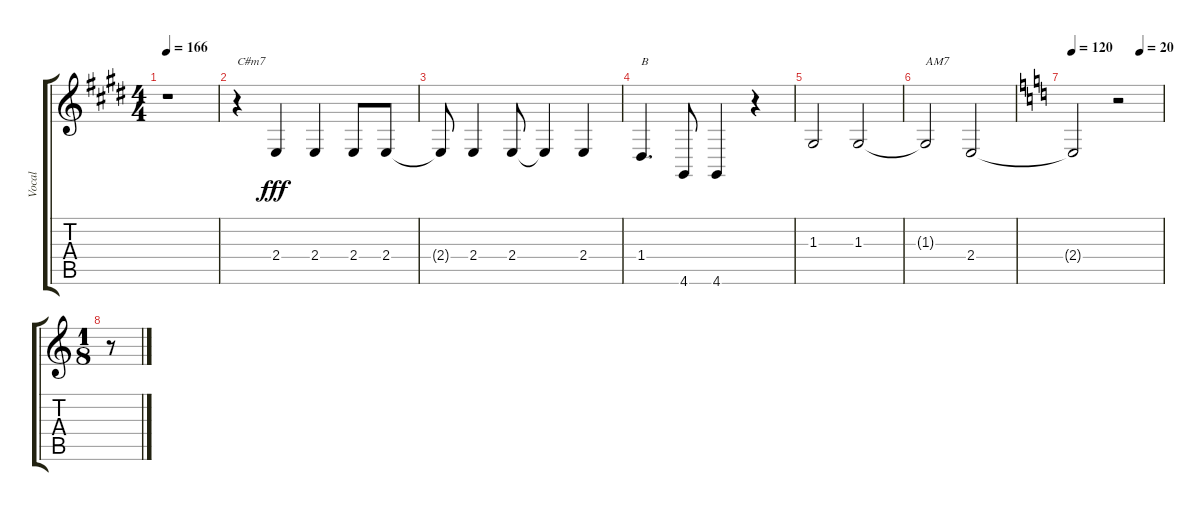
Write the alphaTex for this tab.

\track ("Vocal" "Vocal") {instrument lead6voice}
\staff {score tabs}
\tuning (E4 B3 G3 D3 A2 E2) {hide}
\ts (4 4)
\tempo 166
\clef g2
\ks e
r.1{dy fff} |
r.4{txt "C#m7"} 2.4.4 2.4.4 2.4.8 2.4.8 |
2.4{t}.8 2.4.4 2.4.8 2.4{t}.4 2.4.4 |
1.4.4{d txt "B"} 4.6.8 4.6.4 r.4 |
1.3.2 1.3.2 |
1.3{t}.2{txt "AM7"} 2.4.2 |
\tempo 120
\tempo (20 0.75)
\ks c
2.4{t}.2 r.2 |
\ts (1 8)
r.8
